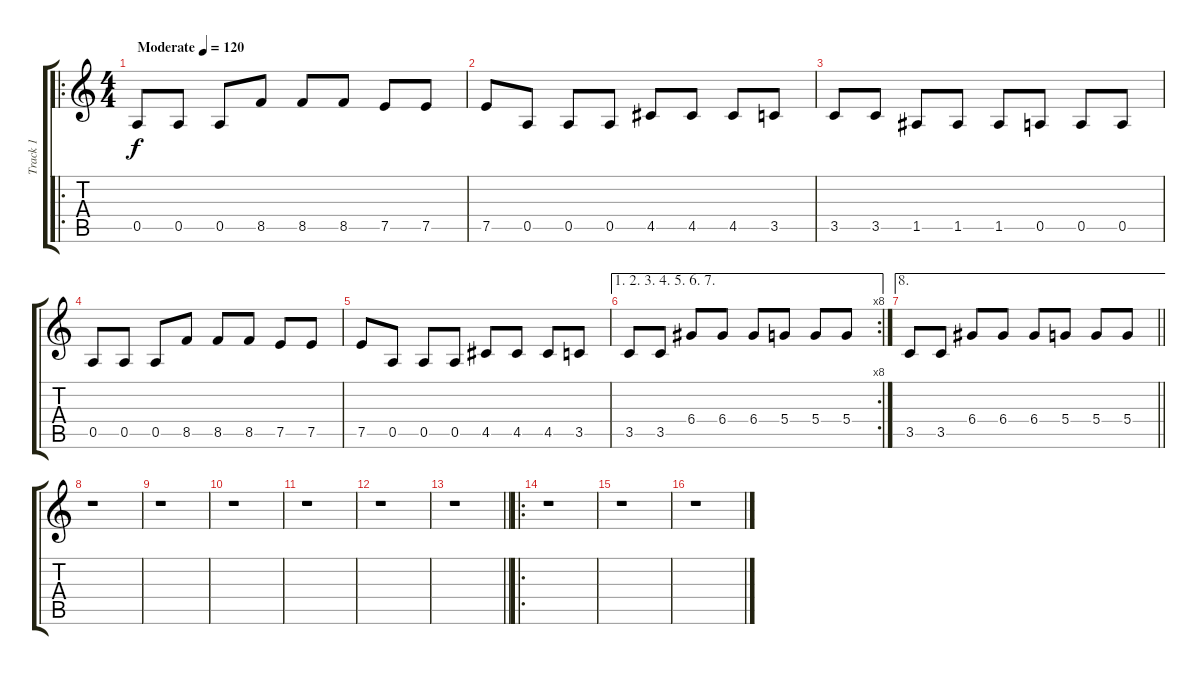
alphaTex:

\track ("Track 1" "Track 1") {instrument distortionguitar}
\staff {score tabs}
\tuning (E4 B3 G3 D3 A2 D2) {hide}
\ro
\ts (4 4)
\tempo (120 "Moderate")
\clef g2
\ks c
0.5.8{dy f instrument distortionguitar} 0.5.8 0.5.8 8.5.8 8.5.8 8.5.8 7.5.8 7.5.8 |
7.5.8 0.5.8 0.5.8 0.5.8 4.5.8 4.5.8 4.5.8 3.5.8 |
3.5.8 3.5.8 1.5.8 1.5.8 1.5.8 0.5.8 0.5.8 0.5.8 |
0.5.8 0.5.8 0.5.8 8.5.8 8.5.8 8.5.8 7.5.8 7.5.8 |
7.5.8 0.5.8 0.5.8 0.5.8 4.5.8 4.5.8 4.5.8 3.5.8 |
\ae (1 2 3 4 5 6 7)
\rc 8
3.5.8 3.5.8 6.4.8 6.4.8 6.4.8 5.4.8 5.4.8 5.4.8 |
\ae 8
\barLineRight lightlight
3.5.8 3.5.8 6.4.8 6.4.8 6.4.8 5.4.8 5.4.8 5.4.8 |
r.1 |
r.1 |
r.1 |
r.1 |
r.1 |
\barLineRight lightlight
r.1 |
\ro
r.1 |
r.1 |
r.1
